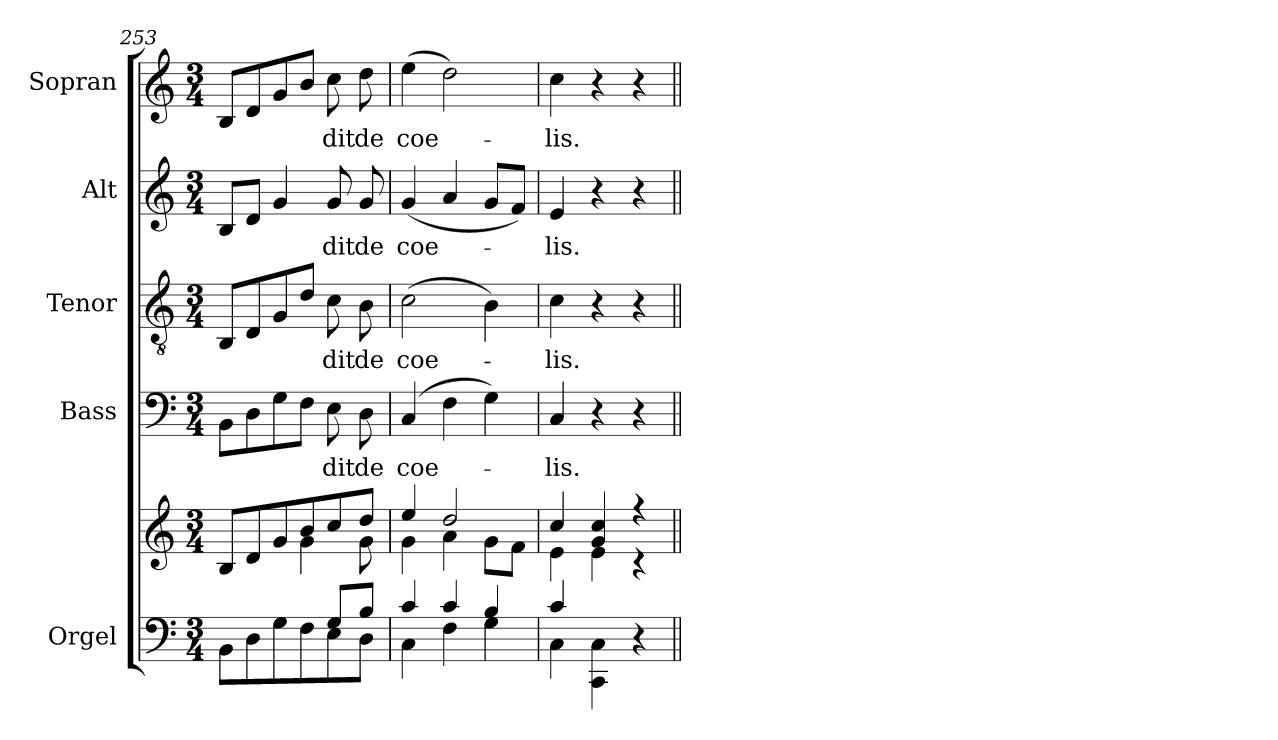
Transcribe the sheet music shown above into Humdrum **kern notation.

**kern	**kern	**kern	**text	**kern	**text	**kern	**text	**kern	**text
*part5	*part5	*part4	*part4	*part3	*part3	*part2	*part2	*part1	*part1
*staff6	*staff5	*staff4	*staff4	*staff3	*staff3	*staff2	*staff2	*staff1	*staff1
*I"Orgel	*	*I"Bass	*	*I"Tenor	*	*I"Alt	*	*I"Sopran	*
*I'Org.	*	*I'B.	*	*I'T.	*	*I'A.	*	*I'S.	*
*clefF4	*clefG2	*clefF4	*	*clefGv2	*	*clefG2	*	*clefG2	*
*k[]	*k[]	*k[]	*	*k[]	*	*k[]	*	*k[]	*
*C:	*C:	*C:	*	*C:	*	*C:	*	*C:	*
*M3/4	*M3/4	*M3/4	*	*M3/4	*	*M3/4	*	*M3/4	*
=253	=253	=253	=253	=253	=253	=253	=253	=253	=253
*^	*^	*	*	*	*	*	*	*	*
2ryy	8BB\L	8B/L	4.ryy	8BB\L	.	8BB/L	.	8B/L	.	8B/L	.
.	8D\	8d/	.	8D\	.	8D/	.	8d/J	.	8d/	.
.	8G\	8g/	.	8G\	.	8G/	.	4g/	.	8g/	.
.	8F\	8b/	4g\	8F\J	.	8d/J	.	.	.	8b/J	.
!	!	!	!	!	!LO:LY:b	!	!LO:LY:b	!	!LO:LY:b	!	!LO:LY:b
8G/L	8E\	8cc/	.	8E\	-dit	8c\	-dit	8g/	-dit	8cc\	-dit
!	!	!	!	!	!LO:LY:b	!	!LO:LY:b	!	!LO:LY:b	!	!LO:LY:b
8B/J	8D\J	8dd/J	8g\	8D\	de	8B\	de	8g/	de	8dd\	de
=254	=254	=254	=254	=254	=254	=254	=254	=254	=254	=254	=254
!	!	!	!	!	!LO:LY:b	!	!LO:LY:b	!	!LO:LY:b	!	!LO:LY:b
4c/	4C\	4ee/	4g\	(4C/	coe-	(>2c\	coe-	(<4g/	coe-	(>4ee\	coe-
4c/	4F\	2dd/	4a\	4F\	.	.	.	4a/	.	2dd\)	.
4B/	4G\	.	8g\L	4G\)	.	4B\)	.	8g/L	.	.	.
.	.	.	8f\J	.	.	.	.	8f/J)	.	.	.
=255	=255	=255	=255	=255	=255	=255	=255	=255	=255	=255	=255
!	!	!	!	!	!LO:LY:b	!	!LO:LY:b	!	!LO:LY:b	!	!LO:LY:b
4c/	4C\	4cc/	4e\	4C/	-lis.	4c\	-lis.	4e/	-lis.	4cc\	-lis.
4ryy	4CC\ 4C\	4g/ 4cc/	4e\	4r	.	4r	.	4r	.	4r	.
4ryy	4r	4r	4r	4r	.	4r	.	4r	.	4r	.
*v	*v	*	*	*	*	*	*	*	*	*	*
*	*v	*v	*	*	*	*	*	*	*	*
=||	=||	=||	=||	=||	=||	=||	=||	=||	=||
*-	*-	*-	*-	*-	*-	*-	*-	*-	*-
